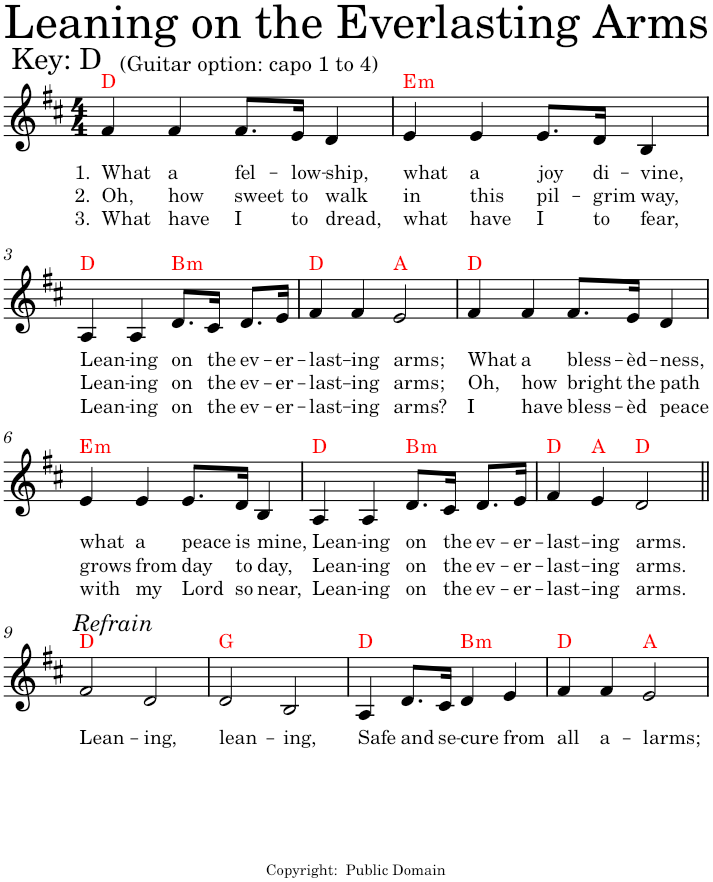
**kern	**text	**text	**text	**harte
*part1	*part1	*part1	*part1	*part1
*staff1	*staff1	*staff1	*staff1	*
*I"Piano	*	*	*	*
*I'Pno.	*	*	*	*
*clefG2	*	*	*	*
*k[f#c#]	*	*	*	*
*M4/4	*	*	*	*
=1	=1	=1	=1	=1
!	!LO:LY:b	!LO:LY:b	!LO:LY:b	!
4f#/	1. What	2. Oh,	3. What	D:maj
!	!LO:LY:b	!LO:LY:b	!LO:LY:b	!
4f#/	a	how	have	.
!	!LO:LY:b	!LO:LY:b	!LO:LY:b	!
8.f#/L	fel-	sweet	I	.
!	!LO:LY:b	!LO:LY:b	!LO:LY:b	!
16e/Jk	-low-	to	to	.
!	!LO:LY:b	!LO:LY:b	!LO:LY:b	!
4d/	-ship,	walk	dread,	.
=2	=2	=2	=2	=2
!	!LO:LY:b	!LO:LY:b	!LO:LY:b	!LO:H:kt=m
4e/	what	in	what	E:min
!	!LO:LY:b	!LO:LY:b	!LO:LY:b	!
4e/	a	this	have	.
!	!LO:LY:b	!LO:LY:b	!LO:LY:b	!
8.e/L	joy	pil-	I	.
!	!LO:LY:b	!LO:LY:b	!LO:LY:b	!
16d/Jk	di-	-grim	to	.
!	!LO:LY:b	!LO:LY:b	!LO:LY:b	!
4B/	-vine,	way,	fear,	.
!!LO:LB:g=z
=3	=3	=3	=3	=3
!	!LO:LY:b	!LO:LY:b	!LO:LY:b	!
4A/	Lean-	Lean-	Lean-	D:maj
!	!LO:LY:b	!LO:LY:b	!LO:LY:b	!
4A/	-ing	-ing	-ing	.
!	!LO:LY:b	!LO:LY:b	!LO:LY:b	!LO:H:kt=m
8.d/L	on	on	on	B:min
!	!LO:LY:b	!LO:LY:b	!LO:LY:b	!
16c#/Jk	the	the	the	.
!	!LO:LY:b	!LO:LY:b	!LO:LY:b	!
8.d/L	ev-	ev-	ev-	.
!	!LO:LY:b	!LO:LY:b	!LO:LY:b	!
16e/Jk	-er-	-er-	-er-	.
=4	=4	=4	=4	=4
!	!LO:LY:b	!LO:LY:b	!LO:LY:b	!
4f#/	-last-	-last-	-last-	D:maj
!	!LO:LY:b	!LO:LY:b	!LO:LY:b	!
4f#/	-ing	-ing	-ing	.
!	!LO:LY:b	!LO:LY:b	!LO:LY:b	!
2e/	arms;	arms;	arms?	A:maj
=5	=5	=5	=5	=5
!	!LO:LY:b	!LO:LY:b	!LO:LY:b	!
4f#/	What	Oh,	I	D:maj
!	!LO:LY:b	!LO:LY:b	!LO:LY:b	!
4f#/	a	how	have	.
!	!LO:LY:b	!LO:LY:b	!LO:LY:b	!
8.f#/L	bless-	bright	bless-	.
!	!LO:LY:b	!LO:LY:b	!LO:LY:b	!
16e/Jk	-èd-	the	-èd	.
!	!LO:LY:b	!LO:LY:b	!LO:LY:b	!
4d/	-ness,	path	peace	.
!!LO:LB:g=z
=6	=6	=6	=6	=6
!	!LO:LY:b	!LO:LY:b	!LO:LY:b	!LO:H:kt=m
4e/	what	grows	with	E:min
!	!LO:LY:b	!LO:LY:b	!LO:LY:b	!
4e/	a	from	my	.
!	!LO:LY:b	!LO:LY:b	!LO:LY:b	!
8.e/L	peace	day	Lord	.
!	!LO:LY:b	!LO:LY:b	!LO:LY:b	!
16d/Jk	is	to	so	.
!	!LO:LY:b	!LO:LY:b	!LO:LY:b	!
4B/	mine,	day,	near,	.
=7	=7	=7	=7	=7
!	!LO:LY:b	!LO:LY:b	!LO:LY:b	!
4A/	Lean-	Lean-	Lean-	D:maj
!	!LO:LY:b	!LO:LY:b	!LO:LY:b	!
4A/	-ing	-ing	-ing	.
!	!LO:LY:b	!LO:LY:b	!LO:LY:b	!LO:H:kt=m
8.d/L	on	on	on	B:min
!	!LO:LY:b	!LO:LY:b	!LO:LY:b	!
16c#/Jk	the	the	the	.
!	!LO:LY:b	!LO:LY:b	!LO:LY:b	!
8.d/L	ev-	ev-	ev-	.
!	!LO:LY:b	!LO:LY:b	!LO:LY:b	!
16e/Jk	-er-	-er-	-er-	.
=8	=8	=8	=8	=8
!	!LO:LY:b	!LO:LY:b	!LO:LY:b	!
4f#/	-last-	-last-	-last-	D:maj
!	!LO:LY:b	!LO:LY:b	!LO:LY:b	!
4e/	-ing	-ing	-ing	A:maj
!	!LO:LY:b	!LO:LY:b	!LO:LY:b	!
2d/	arms.	arms.	arms.	D:maj
!!LO:LB:g=z
!!LO:REH:place=s1:a:i:cj:enc=none:fs=12:t=Refrain:qo=1
=9||	=9||	=9||	=9||	=9||
!	!LO:LY:b	!	!	!
2f#/	Lean-	.	.	D:maj
!	!LO:LY:b	!	!	!
2d/	-ing,	.	.	.
=10	=10	=10	=10	=10
!	!LO:LY:b	!	!	!
2d/	lean-	.	.	G:maj
!	!LO:LY:b	!	!	!
2B/	-ing,	.	.	.
=11	=11	=11	=11	=11
!	!LO:LY:b	!	!	!
4A/	Safe	.	.	D:maj
!	!LO:LY:b	!	!	!
8.d/L	and	.	.	.
!	!LO:LY:b	!	!	!
16c#/Jk	se-	.	.	.
!	!LO:LY:b	!	!	!LO:H:kt=m
4d/	-cure	.	.	B:min
!	!LO:LY:b	!	!	!
4e/	from	.	.	.
=12	=12	=12	=12	=12
!	!LO:LY:b	!	!	!
4f#/	all	.	.	D:maj
!	!LO:LY:b	!	!	!
4f#/	a-	.	.	.
!	!LO:LY:b	!	!	!
2e/	-larms;	.	.	A:maj
=	=	=	=	=
*-	*-	*-	*-	*-
